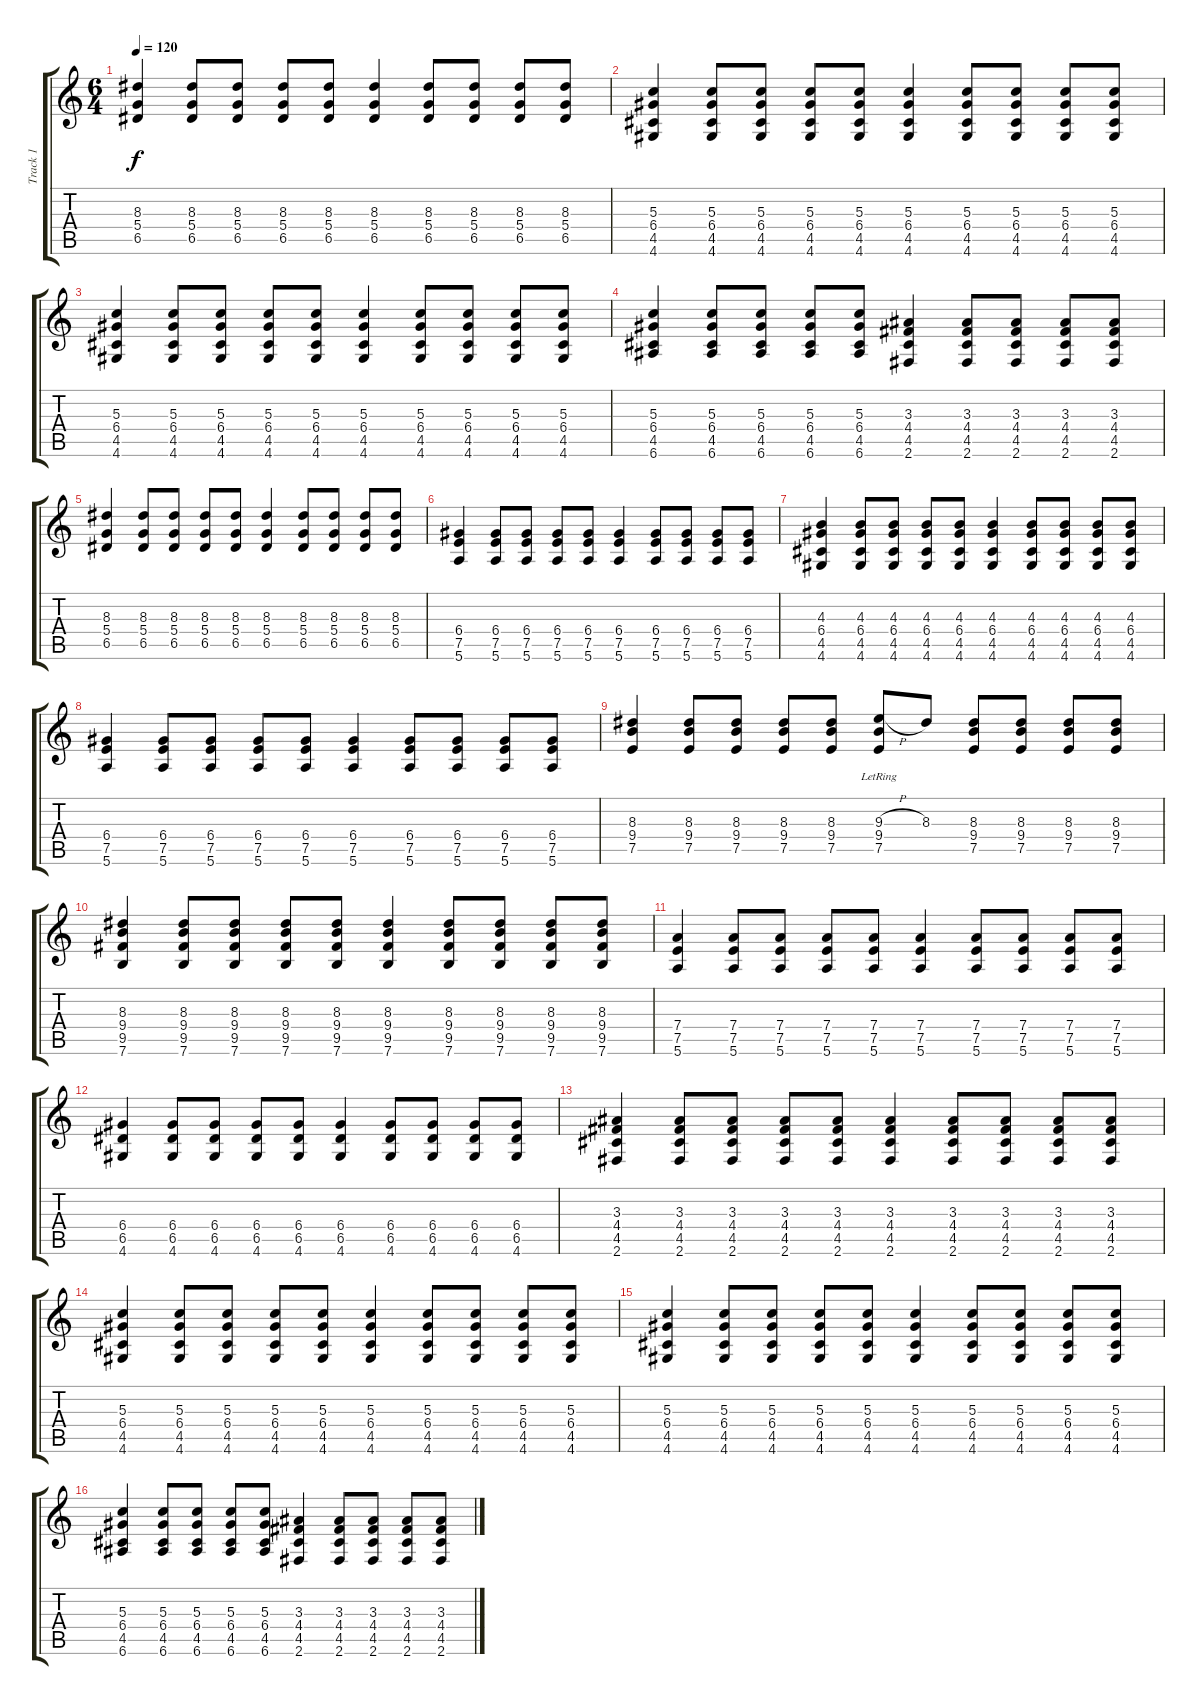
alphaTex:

\track ("Track 1" "Track 1") {instrument acousticguitarsteel}
\staff {score tabs}
\tuning (E4 B3 G3 D3 A2 E2) {hide}
\ts (6 4)
\tempo 120
\clef g2
\ks c
(8.3 5.4 6.5).4{dy f} (8.3 5.4 6.5).8 (8.3 5.4 6.5).8 (8.3 5.4 6.5).8 (8.3 5.4 6.5).8 (8.3 5.4 6.5).4 (8.3 5.4 6.5).8 (8.3 5.4 6.5).8 (8.3 5.4 6.5).8 (8.3 5.4 6.5).8 |
(5.3 6.4 4.5 4.6).4 (5.3 6.4 4.5 4.6).8 (5.3 6.4 4.5 4.6).8 (5.3 6.4 4.5 4.6).8 (5.3 6.4 4.5 4.6).8 (5.3 6.4 4.5 4.6).4 (5.3 6.4 4.5 4.6).8 (5.3 6.4 4.5 4.6).8 (5.3 6.4 4.5 4.6).8 (5.3 6.4 4.5 4.6).8 |
(5.3 6.4 4.5 4.6).4 (5.3 6.4 4.5 4.6).8 (5.3 6.4 4.5 4.6).8 (5.3 6.4 4.5 4.6).8 (5.3 6.4 4.5 4.6).8 (5.3 6.4 4.5 4.6).4 (5.3 6.4 4.5 4.6).8 (5.3 6.4 4.5 4.6).8 (5.3 6.4 4.5 4.6).8 (5.3 6.4 4.5 4.6).8 |
(5.3 6.4 4.5 6.6).4 (5.3 6.4 4.5 6.6).8 (5.3 6.4 4.5 6.6).8 (5.3 6.4 4.5 6.6).8 (5.3 6.4 4.5 6.6).8 (3.3 4.4 4.5 2.6).4 (3.3 4.4 4.5 2.6).8 (3.3 4.4 4.5 2.6).8 (3.3 4.4 4.5 2.6).8 (3.3 4.4 4.5 2.6).8 |
(8.3 5.4 6.5).4 (8.3 5.4 6.5).8 (8.3 5.4 6.5).8 (8.3 5.4 6.5).8 (8.3 5.4 6.5).8 (8.3 5.4 6.5).4 (8.3 5.4 6.5).8 (8.3 5.4 6.5).8 (8.3 5.4 6.5).8 (8.3 5.4 6.5).8 |
(6.4 7.5 5.6).4 (6.4 7.5 5.6).8 (6.4 7.5 5.6).8 (6.4 7.5 5.6).8 (6.4 7.5 5.6).8 (6.4 7.5 5.6).4 (6.4 7.5 5.6).8 (6.4 7.5 5.6).8 (6.4 7.5 5.6).8 (6.4 7.5 5.6).8 |
(4.3 6.4 4.5 4.6).4 (4.3 6.4 4.5 4.6).8 (4.3 6.4 4.5 4.6).8 (4.3 6.4 4.5 4.6).8 (4.3 6.4 4.5 4.6).8 (4.3 6.4 4.5 4.6).4 (4.3 6.4 4.5 4.6).8 (4.3 6.4 4.5 4.6).8 (4.3 6.4 4.5 4.6).8 (4.3 6.4 4.5 4.6).8 |
(6.4 7.5 5.6).4 (6.4 7.5 5.6).8 (6.4 7.5 5.6).8 (6.4 7.5 5.6).8 (6.4 7.5 5.6).8 (6.4 7.5 5.6).4 (6.4 7.5 5.6).8 (6.4 7.5 5.6).8 (6.4 7.5 5.6).8 (6.4 7.5 5.6).8 |
(8.3 9.4 7.5).4 (8.3 9.4 7.5).8 (8.3 9.4 7.5).8 (8.3 9.4 7.5).8 (8.3 9.4 7.5).8 (9.3{h} 9.4{lr} 7.5{lr}).8 8.3.8 (8.3 9.4 7.5).8 (8.3 9.4 7.5).8 (8.3 9.4 7.5).8 (8.3 9.4 7.5).8 |
(8.3 9.4 9.5 7.6).4 (8.3 9.4 9.5 7.6).8 (8.3 9.4 9.5 7.6).8 (8.3 9.4 9.5 7.6).8 (8.3 9.4 9.5 7.6).8 (8.3 9.4 9.5 7.6).4 (8.3 9.4 9.5 7.6).8 (8.3 9.4 9.5 7.6).8 (8.3 9.4 9.5 7.6).8 (8.3 9.4 9.5 7.6).8 |
(7.4 7.5 5.6).4 (7.4 7.5 5.6).8 (7.4 7.5 5.6).8 (7.4 7.5 5.6).8 (7.4 7.5 5.6).8 (7.4 7.5 5.6).4 (7.4 7.5 5.6).8 (7.4 7.5 5.6).8 (7.4 7.5 5.6).8 (7.4 7.5 5.6).8 |
(6.4 6.5 4.6).4 (6.4 6.5 4.6).8 (6.4 6.5 4.6).8 (6.4 6.5 4.6).8 (6.4 6.5 4.6).8 (6.4 6.5 4.6).4 (6.4 6.5 4.6).8 (6.4 6.5 4.6).8 (6.4 6.5 4.6).8 (6.4 6.5 4.6).8 |
(3.3 4.4 4.5 2.6).4 (3.3 4.4 4.5 2.6).8 (3.3 4.4 4.5 2.6).8 (3.3 4.4 4.5 2.6).8 (3.3 4.4 4.5 2.6).8 (3.3 4.4 4.5 2.6).4 (3.3 4.4 4.5 2.6).8 (3.3 4.4 4.5 2.6).8 (3.3 4.4 4.5 2.6).8 (3.3 4.4 4.5 2.6).8 |
(5.3 6.4 4.5 4.6).4{volume 8} (5.3 6.4 4.5 4.6).8 (5.3 6.4 4.5 4.6).8 (5.3 6.4 4.5 4.6).8 (5.3 6.4 4.5 4.6).8 (5.3 6.4 4.5 4.6).4 (5.3 6.4 4.5 4.6).8 (5.3 6.4 4.5 4.6).8 (5.3 6.4 4.5 4.6).8 (5.3 6.4 4.5 4.6).8 |
(5.3 6.4 4.5 4.6).4 (5.3 6.4 4.5 4.6).8 (5.3 6.4 4.5 4.6).8 (5.3 6.4 4.5 4.6).8 (5.3 6.4 4.5 4.6).8 (5.3 6.4 4.5 4.6).4 (5.3 6.4 4.5 4.6).8 (5.3 6.4 4.5 4.6).8 (5.3 6.4 4.5 4.6).8 (5.3 6.4 4.5 4.6).8 |
(5.3 6.4 4.5 6.6).4 (5.3 6.4 4.5 6.6).8 (5.3 6.4 4.5 6.6).8 (5.3 6.4 4.5 6.6).8 (5.3 6.4 4.5 6.6).8 (3.3 4.4 4.5 2.6).4 (3.3 4.4 4.5 2.6).8{volume 6} (3.3 4.4 4.5 2.6).8 (3.3 4.4 4.5 2.6).8 (3.3 4.4 4.5 2.6).8
